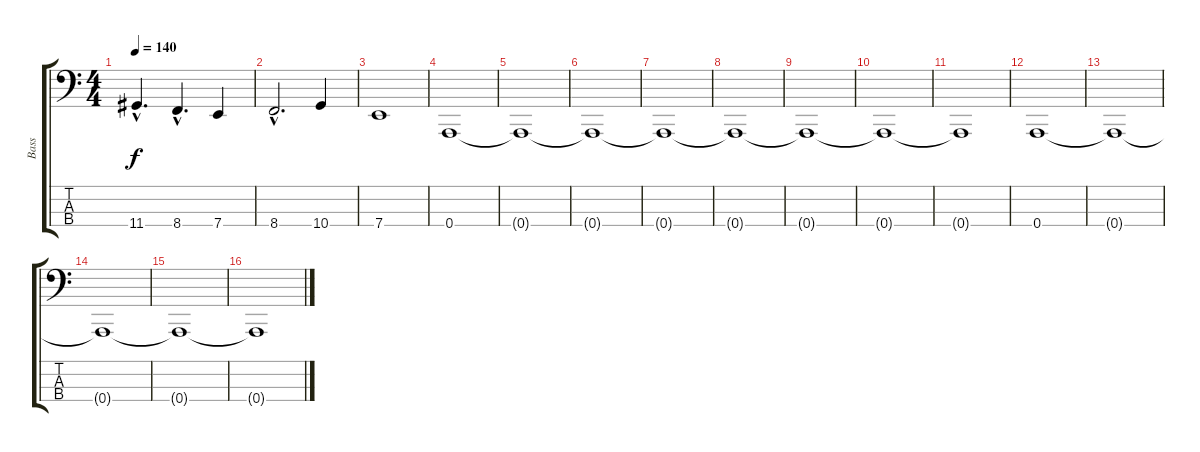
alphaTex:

\track ("Bass" "Bass") {instrument electricbasspick}
\staff {score tabs}
\tuning (D2 A1 E1 A0) {hide}
\ts (4 4)
\tempo 140
\clef f4
\ks c
11.4{hac}.4{d dy f} 8.4{hac}.4{d} 7.4.4 |
8.4{hac}.2{d} 10.4.4 |
7.4.1 |
0.4.1 |
0.4{t}.1 |
0.4{t}.1 |
0.4{t}.1 |
0.4{t}.1 |
0.4{t}.1 |
0.4{t}.1 |
0.4{t}.1 |
0.4.1 |
0.4{t}.1 |
0.4{t}.1 |
0.4{t}.1 |
0.4{t}.1
